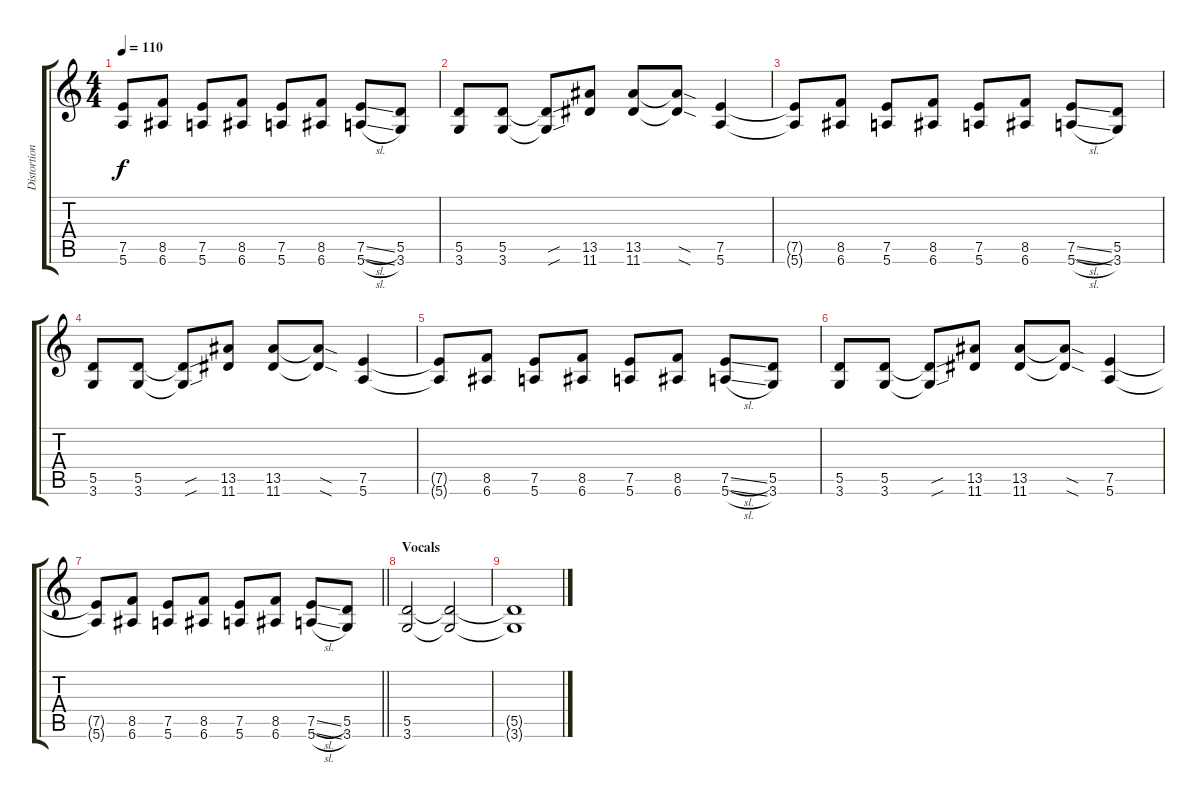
\track ("Distortion II" "Distortion") {instrument distortionguitar}
\staff {score tabs}
\tuning (E4 B3 G3 D3 A2 E2) {hide}
\ts (4 4)
\tempo 110
\clef g2
\ks c
(7.5{t} 5.6{t}).8{dy f} (8.5 6.6).8 (7.5 5.6).8 (8.5 6.6).8 (7.5 5.6).8 (8.5 6.6).8 (7.5{sl} 5.6{sl}).8 (5.5 3.6).8 |
(5.5 3.6).8 (5.5 3.6).8 (5.5{sou t} 3.6{sou t}).8 (13.5 11.6).8 (13.5 11.6).8 (13.5{sod t} 11.6{sod t}).8 (7.5 5.6).4 |
(7.5{t} 5.6{t}).8 (8.5 6.6).8 (7.5 5.6).8 (8.5 6.6).8 (7.5 5.6).8 (8.5 6.6).8 (7.5{sl} 5.6{sl}).8 (5.5 3.6).8 |
(5.5 3.6).8 (5.5 3.6).8 (5.5{sou t} 3.6{sou t}).8 (13.5 11.6).8 (13.5 11.6).8 (13.5{sod t} 11.6{sod t}).8 (7.5 5.6).4 |
(7.5{t} 5.6{t}).8 (8.5 6.6).8 (7.5 5.6).8 (8.5 6.6).8 (7.5 5.6).8 (8.5 6.6).8 (7.5{sl} 5.6{sl}).8 (5.5 3.6).8 |
(5.5 3.6).8 (5.5 3.6).8 (5.5{sou t} 3.6{sou t}).8 (13.5 11.6).8 (13.5 11.6).8 (13.5{sod t} 11.6{sod t}).8 (7.5 5.6).4 |
\barLineRight lightlight
(7.5{t} 5.6{t}).8 (8.5 6.6).8 (7.5 5.6).8 (8.5 6.6).8 (7.5 5.6).8 (8.5 6.6).8 (7.5{sl} 5.6{sl}).8 (5.5 3.6).8 |
\section ("" "Vocals")
(5.5 3.6).2{volume 0} (5.5{t} 3.6{t}).2 |
(5.5{t} 3.6{t}).1
